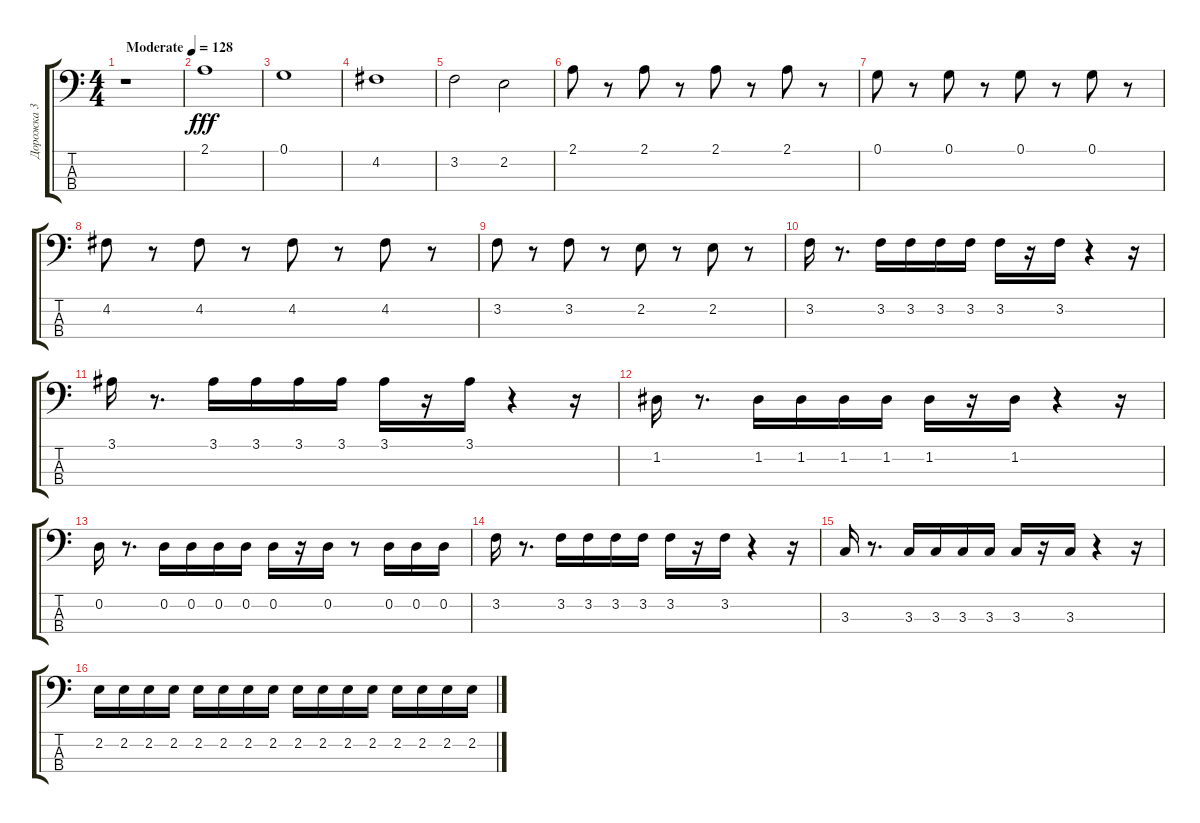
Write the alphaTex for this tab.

\track ("Дорожка 3" "Дорожка 3") {instrument synthbass1}
\staff {score tabs}
\tuning (G2 D2 A1 E1) {hide}
\ts (4 4)
\tempo (128 "Moderate")
\clef f4
\ks c
r.1{dy fff instrument synthbass1} |
2.1.1 |
0.1.1 |
4.2.1 |
3.2.2 2.2.2 |
2.1.8 r.8 2.1.8 r.8 2.1.8 r.8 2.1.8 r.8 |
0.1.8 r.8 0.1.8 r.8 0.1.8 r.8 0.1.8 r.8 |
4.2.8 r.8 4.2.8 r.8 4.2.8 r.8 4.2.8 r.8 |
3.2.8 r.8 3.2.8 r.8 2.2.8 r.8 2.2.8 r.8 |
3.2.16 r.8{d} 3.2.16 3.2.16 3.2.16 3.2.16 3.2.16 r.16 3.2.16 r.4 r.16 |
3.1.16 r.8{d} 3.1.16 3.1.16 3.1.16 3.1.16 3.1.16 r.16 3.1.16 r.4 r.16 |
1.2.16 r.8{d} 1.2.16 1.2.16 1.2.16 1.2.16 1.2.16 r.16 1.2.16 r.4 r.16 |
0.2.16 r.8{d} 0.2.16 0.2.16 0.2.16 0.2.16 0.2.16 r.16 0.2.16 r.8 0.2.16 0.2.16 0.2.16 |
3.2.16 r.8{d} 3.2.16 3.2.16 3.2.16 3.2.16 3.2.16 r.16 3.2.16 r.4 r.16 |
3.3.16 r.8{d} 3.3.16 3.3.16 3.3.16 3.3.16 3.3.16 r.16 3.3.16 r.4 r.16 |
2.2.16 2.2.16 2.2.16 2.2.16 2.2.16 2.2.16 2.2.16 2.2.16 2.2.16 2.2.16 2.2.16 2.2.16 2.2.16 2.2.16 2.2.16 2.2.16
